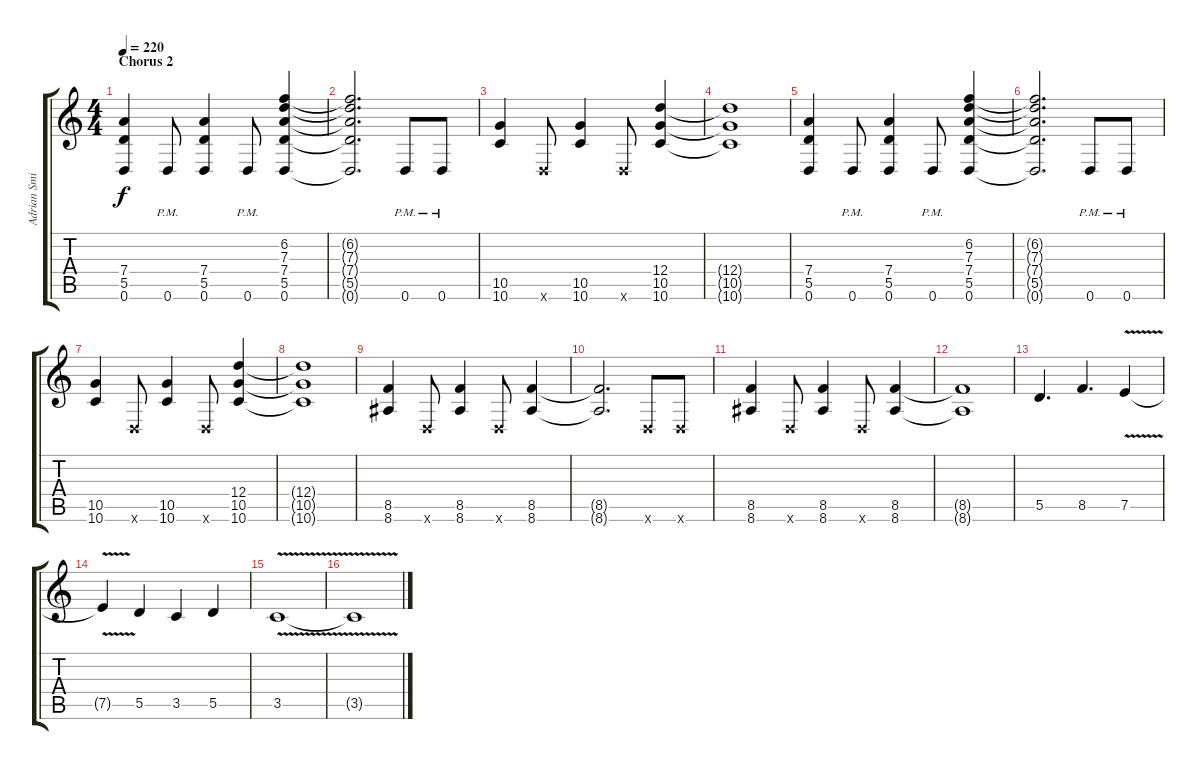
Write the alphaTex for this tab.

\track ("Adrian Smith" "Adrian Smi") {instrument overdrivenguitar}
\staff {score tabs}
\tuning (E4 B3 G3 D3 A2 D2) {hide}
\ts (4 4)
\section ("" "Chorus 2")
\tempo 220
\clef g2
\ks c
(7.4 5.5 0.6).4{dy f} 0.6{pm}.8 (7.4 5.5 0.6).4 0.6{pm}.8 (6.2 7.3 7.4 5.5 0.6).4 |
(6.2{t} 7.3{t} 7.4{t} 5.5{t} 0.6{t}).2{d} 0.6{pm}.8 0.6{pm}.8 |
(10.5 10.6).4 0.6{x}.8 (10.5 10.6).4 0.6{x}.8 (12.4 10.5 10.6).4 |
(12.4{t} 10.5{t} 10.6{t}).1 |
(7.4 5.5 0.6).4 0.6{pm}.8 (7.4 5.5 0.6).4 0.6{pm}.8 (6.2 7.3 7.4 5.5 0.6).4 |
(6.2{t} 7.3{t} 7.4{t} 5.5{t} 0.6{t}).2{d} 0.6{pm}.8 0.6{pm}.8 |
(10.5 10.6).4 0.6{x}.8 (10.5 10.6).4 0.6{x}.8 (12.4 10.5 10.6).4 |
(12.4{t} 10.5{t} 10.6{t}).1 |
(8.5 8.6).4 0.6{x}.8 (8.5 8.6).4 0.6{x}.8 (8.5 8.6).4 |
(8.5{t} 8.6{t}).2{d} 0.6{x}.8 0.6{x}.8 |
(8.5 8.6).4 0.6{x}.8 (8.5 8.6).4 0.6{x}.8 (8.5 8.6).4 |
(8.5{t} 8.6{t}).1 |
5.5.4{d} 8.5.4{d} 7.5{v}.4 |
7.5{t}.4 5.5.4 3.5.4 5.5.4 |
3.5{v}.1 |
3.5{t}.1
